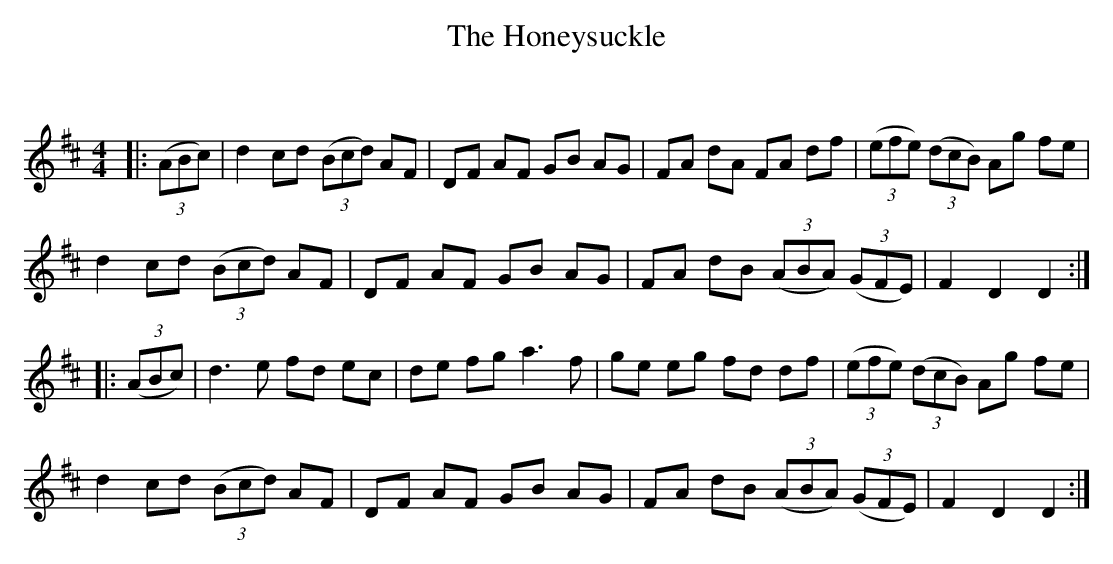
X:1
T: The Honeysuckle
C:
Q: 232
K:D
M:4/4
L:1/8
|:((3ABc)|d2 cd ((3Bcd) AF|DF AF GB AG|FA dA FA df|((3efe) ((3dcB) Ag fe|
d2 cd ((3Bcd) AF|DF AF GB AG|FA dB ((3ABA) ((3GFE)|F2 D2 D2:|
|:((3ABc)|d3e fd ec|de fg a3f|ge eg fd df|((3efe) ((3dcB) Ag fe|
d2 cd ((3Bcd) AF|DF AF GB AG|FA dB ((3ABA) ((3GFE)|F2 D2 D2:|
